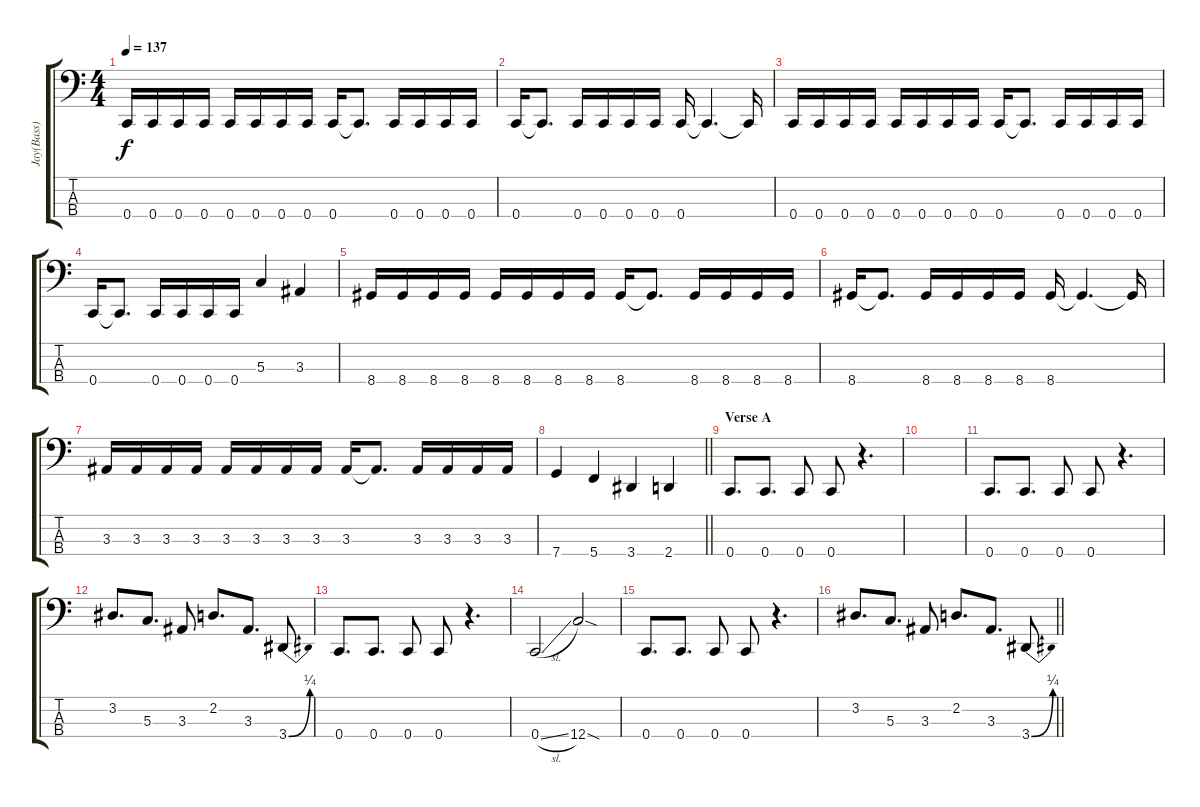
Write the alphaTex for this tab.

\track ("Jay(Bass)" "Jay(Bass)") {instrument electricbasspick}
\staff {score tabs}
\tuning (F2 C2 G1 C1) {hide}
\ts (4 4)
\tempo 137
\clef f4
\ks c
0.4.16{dy f} 0.4.16 0.4.16 0.4.16 0.4.16 0.4.16 0.4.16 0.4.16 0.4.16 0.4{t}.8{d} 0.4.16 0.4.16 0.4.16 0.4.16 |
0.4.16 0.4{t}.8{d} 0.4.16 0.4.16 0.4.16 0.4.16 0.4.16 0.4{t}.4{d} 0.4{t}.16 |
0.4.16 0.4.16 0.4.16 0.4.16 0.4.16 0.4.16 0.4.16 0.4.16 0.4.16 0.4{t}.8{d} 0.4.16 0.4.16 0.4.16 0.4.16 |
0.4.16 0.4{t}.8{d} 0.4.16 0.4.16 0.4.16 0.4.16 5.3.4 3.3.4 |
8.4.16 8.4.16 8.4.16 8.4.16 8.4.16 8.4.16 8.4.16 8.4.16 8.4.16 8.4{t}.8{d} 8.4.16 8.4.16 8.4.16 8.4.16 |
8.4.16 8.4{t}.8{d} 8.4.16 8.4.16 8.4.16 8.4.16 8.4.16 8.4{t}.4{d} 8.4{t}.16 |
3.3.16 3.3.16 3.3.16 3.3.16 3.3.16 3.3.16 3.3.16 3.3.16 3.3.16 3.3{t}.8{d} 3.3.16 3.3.16 3.3.16 3.3.16 |
\barLineRight lightlight
7.4.4 5.4.4 3.4.4 2.4.4 |
\section ("" "Verse A")
0.4.8{d} 0.4.8{d} 0.4.8 0.4.8 r.4{d} |
|
0.4.8{d} 0.4.8{d} 0.4.8 0.4.8 r.4{d} |
3.2.8{d} 5.3.8{d} 3.3.8 2.2.8{d} 3.3.8{d} 3.4{be (bend 0 0 60 1)}.8 |
0.4.8{d} 0.4.8{d} 0.4.8 0.4.8 r.4{d} |
0.4{sl}.2 12.4{sod}.2 |
0.4.8{d} 0.4.8{d} 0.4.8 0.4.8 r.4{d} |
\barLineRight lightlight
3.2.8{d} 5.3.8{d} 3.3.8 2.2.8{d} 3.3.8{d} 3.4{be (bend 0 0 60 1)}.8
